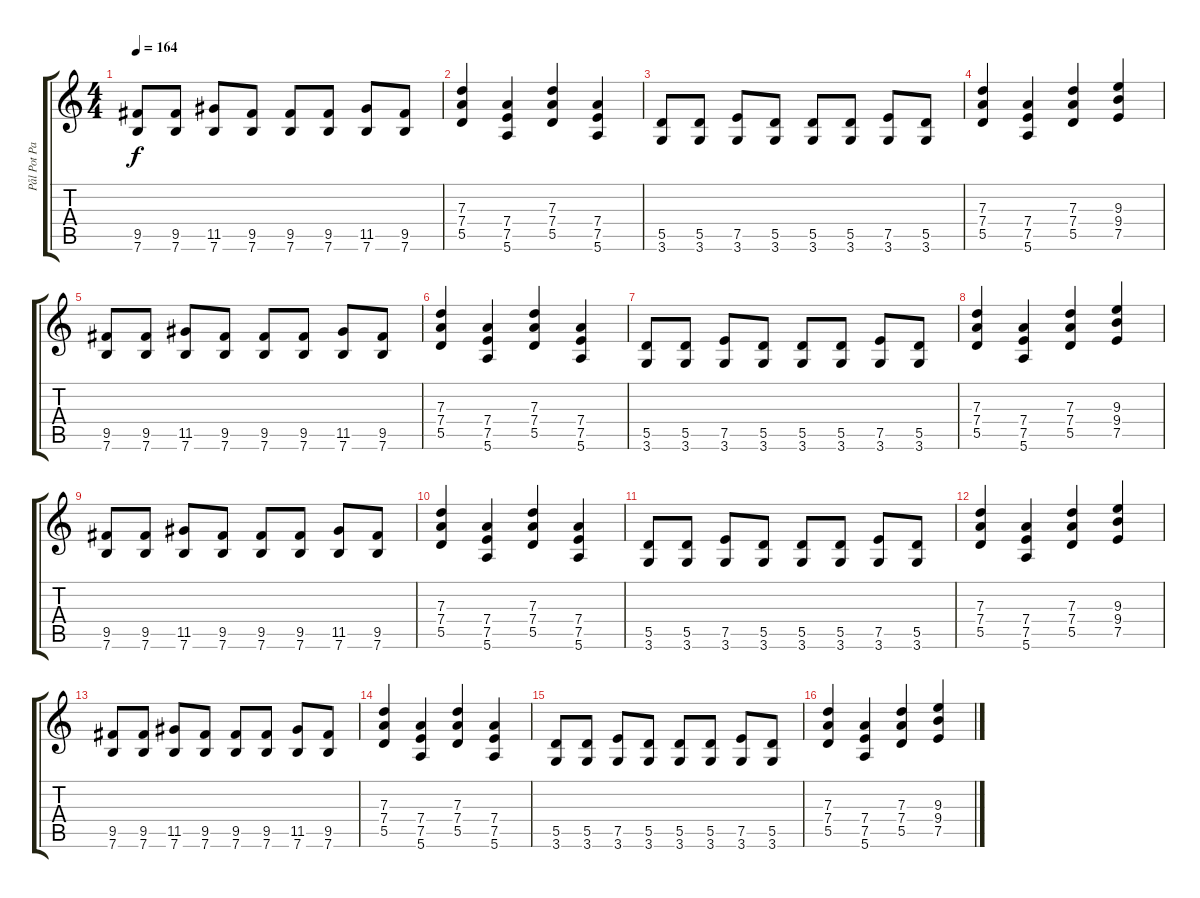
\track ("Pål Pot Pamparius" "Pål Pot Pa") {instrument overdrivenguitar}
\staff {score tabs}
\tuning (E4 B3 G3 D3 A2 E2) {hide}
\ts (4 4)
\tempo 164
\clef g2
\ks c
(9.5 7.6).8{dy f} (9.5 7.6).8 (11.5 7.6).8 (9.5 7.6).8 (9.5 7.6).8 (9.5 7.6).8 (11.5 7.6).8 (9.5 7.6).8 |
(7.3 7.4 5.5).4 (7.4 7.5 5.6).4 (7.3 7.4 5.5).4 (7.4 7.5 5.6).4 |
(5.5 3.6).8 (5.5 3.6).8 (7.5 3.6).8 (5.5 3.6).8 (5.5 3.6).8 (5.5 3.6).8 (7.5 3.6).8 (5.5 3.6).8 |
(7.3 7.4 5.5).4 (7.4 7.5 5.6).4 (7.3 7.4 5.5).4 (9.3 9.4 7.5).4 |
(9.5 7.6).8 (9.5 7.6).8 (11.5 7.6).8 (9.5 7.6).8 (9.5 7.6).8 (9.5 7.6).8 (11.5 7.6).8 (9.5 7.6).8 |
(7.3 7.4 5.5).4 (7.4 7.5 5.6).4 (7.3 7.4 5.5).4 (7.4 7.5 5.6).4 |
(5.5 3.6).8 (5.5 3.6).8 (7.5 3.6).8 (5.5 3.6).8 (5.5 3.6).8 (5.5 3.6).8 (7.5 3.6).8 (5.5 3.6).8 |
(7.3 7.4 5.5).4 (7.4 7.5 5.6).4 (7.3 7.4 5.5).4 (9.3 9.4 7.5).4 |
(9.5 7.6).8 (9.5 7.6).8 (11.5 7.6).8 (9.5 7.6).8 (9.5 7.6).8 (9.5 7.6).8 (11.5 7.6).8 (9.5 7.6).8 |
(7.3 7.4 5.5).4 (7.4 7.5 5.6).4 (7.3 7.4 5.5).4 (7.4 7.5 5.6).4 |
(5.5 3.6).8 (5.5 3.6).8 (7.5 3.6).8 (5.5 3.6).8 (5.5 3.6).8 (5.5 3.6).8 (7.5 3.6).8 (5.5 3.6).8 |
(7.3 7.4 5.5).4 (7.4 7.5 5.6).4 (7.3 7.4 5.5).4 (9.3 9.4 7.5).4 |
(9.5 7.6).8 (9.5 7.6).8 (11.5 7.6).8 (9.5 7.6).8 (9.5 7.6).8 (9.5 7.6).8 (11.5 7.6).8 (9.5 7.6).8 |
(7.3 7.4 5.5).4 (7.4 7.5 5.6).4 (7.3 7.4 5.5).4 (7.4 7.5 5.6).4 |
(5.5 3.6).8 (5.5 3.6).8 (7.5 3.6).8 (5.5 3.6).8 (5.5 3.6).8 (5.5 3.6).8 (7.5 3.6).8 (5.5 3.6).8 |
(7.3 7.4 5.5).4 (7.4 7.5 5.6).4 (7.3 7.4 5.5).4 (9.3 9.4 7.5).4
